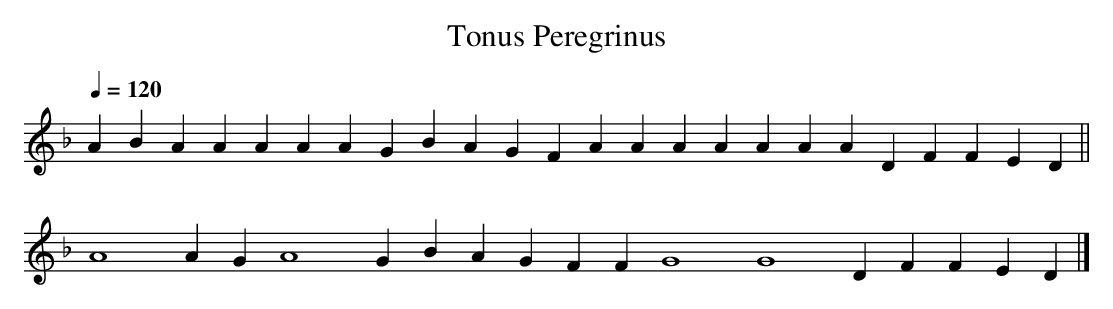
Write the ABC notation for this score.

X:1
T:Tonus Peregrinus
M:none
L:1/4
Q:1/4=120
K:DMin
ABAAAAAGBAGFAAAAAAADFFED||
A4 AGA4GBAGFFG4G4DFFED|]
